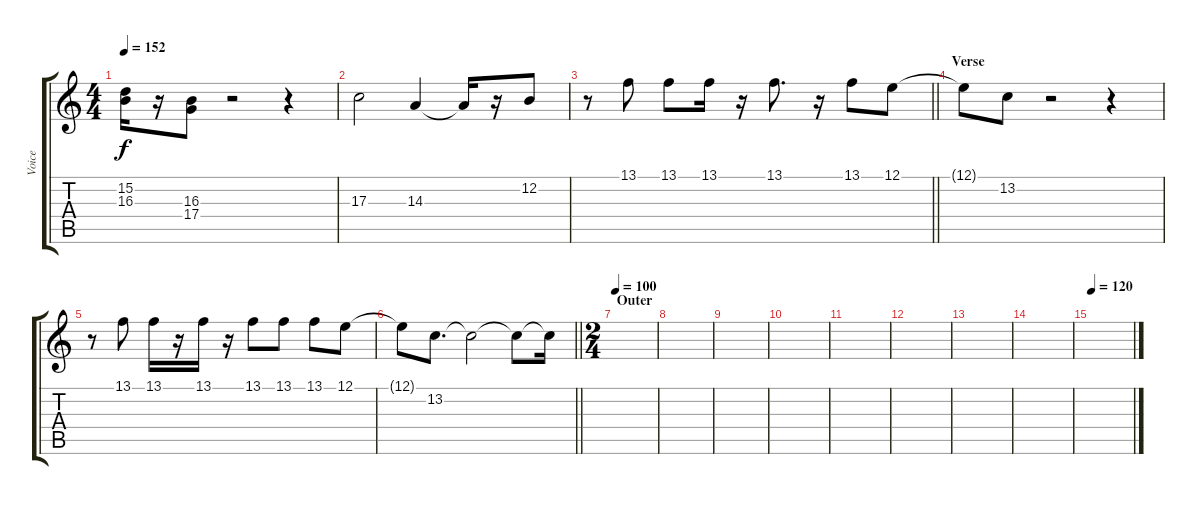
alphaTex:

\track ("Voice" "Voice") {instrument synthbrass1}
\staff {score tabs}
\tuning (E4 B3 G3 D3 A2 E2) {hide}
\ts (4 4)
\tempo 152
\clef g2
\ks c
(15.2{t} 16.3{t}).16{dy f} r.16 (16.3 17.4).8 r.2 r.4 |
17.3.2 14.3.4 14.3{t}.16 r.16 12.2.8 |
\barLineRight lightlight
r.8 13.1.8 13.1.8 13.1.16 r.16 13.1.8{d} r.16 13.1.8 12.1.8 |
\section ("" "Verse")
12.1{t}.8 13.2.8 r.2 r.4 |
r.8 13.1.8 13.1.16 r.16 13.1.16 r.16 13.1.8 13.1.8 13.1.8 12.1.8 |
\barLineRight lightlight
12.1{t}.8 13.2.8{d volume 8} 13.2{t}.2 13.2{t}.8 13.2{t}.16 |
\ts (2 4)
\section ("" "Outer")
\tempo 100
|
|
|
|
|
|
|
|
\tempo 120
